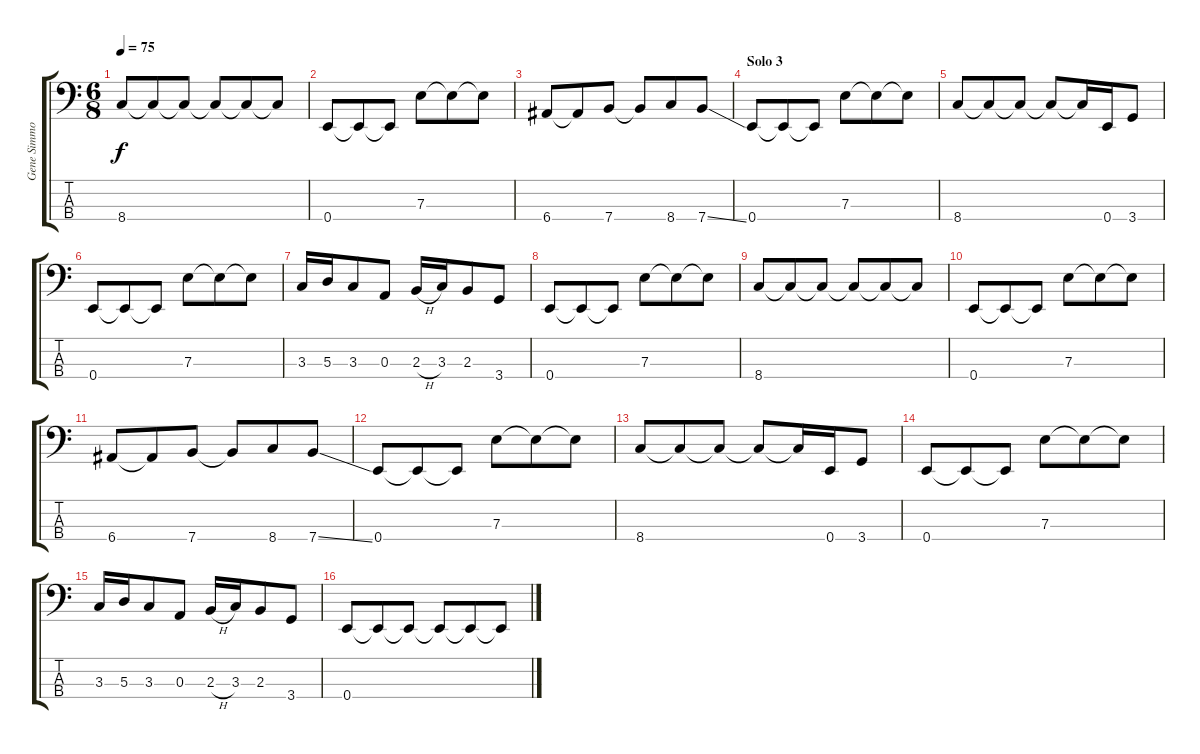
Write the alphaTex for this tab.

\track ("Gene Simmons" "Gene Simmo") {instrument electricbassfinger}
\staff {score tabs}
\tuning (G2 D2 A1 E1) {hide}
\ts (6 8)
\tempo 75
\clef f4
\ks c
8.4.8{dy f} 8.4{t}.8 8.4{t}.8 8.4{t}.8 8.4{t}.8 8.4{t}.8 |
0.4.8 0.4{t}.8 0.4{t}.8 7.3.8 7.3{t}.8 7.3{t}.8 |
6.4.8 6.4{t}.8 7.4.8 7.4{t}.8 8.4.8 7.4{ss}.8 |
\section ("" "Solo 3")
0.4.8 0.4{t}.8 0.4{t}.8 7.3.8 7.3{t}.8 7.3{t}.8 |
8.4.8 8.4{t}.8 8.4{t}.8 8.4{t}.8 8.4{t}.16 0.4.16 3.4.8 |
0.4.8 0.4{t}.8 0.4{t}.8 7.3.8 7.3{t}.8 7.3{t}.8 |
3.3.16 5.3.16 3.3.8 0.3.8 2.3{h}.16 3.3.16 2.3.8 3.4.8 |
0.4.8 0.4{t}.8 0.4{t}.8 7.3.8 7.3{t}.8 7.3{t}.8 |
8.4.8 8.4{t}.8 8.4{t}.8 8.4{t}.8 8.4{t}.8 8.4{t}.8 |
0.4.8 0.4{t}.8 0.4{t}.8 7.3.8 7.3{t}.8 7.3{t}.8 |
6.4.8 6.4{t}.8 7.4.8 7.4{t}.8 8.4.8 7.4{ss}.8 |
0.4.8 0.4{t}.8 0.4{t}.8 7.3.8 7.3{t}.8 7.3{t}.8 |
8.4.8 8.4{t}.8 8.4{t}.8 8.4{t}.8 8.4{t}.16 0.4.16 3.4.8 |
0.4.8 0.4{t}.8 0.4{t}.8 7.3.8 7.3{t}.8 7.3{t}.8 |
3.3.16 5.3.16 3.3.8 0.3.8 2.3{h}.16 3.3.16 2.3.8 3.4.8 |
0.4.8 0.4{t}.8 0.4{t}.8 0.4{t}.8 0.4{t}.8 0.4{t}.8
